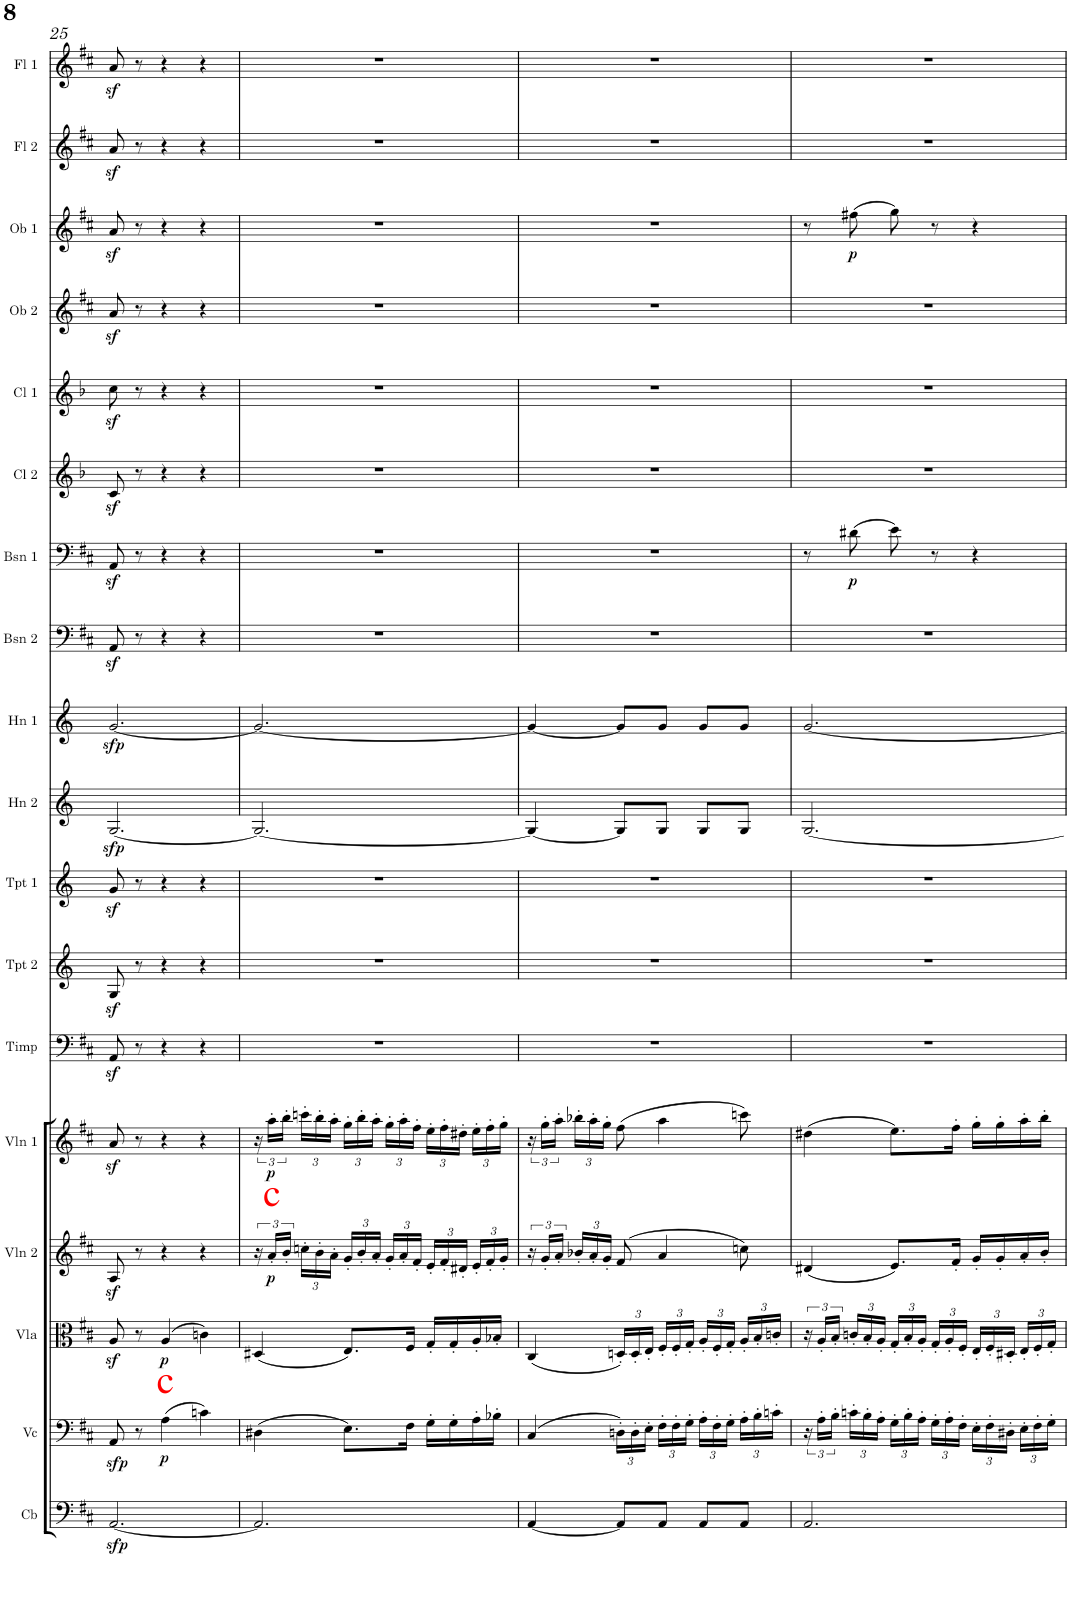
**kern	**dynam	**kern	**dynam	**kern	**text	**dynam	**kern	**dynam	**kern	**text	**dynam	**kern	**kern	**kern	**kern	**dynam	**kern	**dynam	**kern	**kern	**dynam	**kern	**kern	**kern	**kern	**dynam	**kern	**kern
*part18	*part18	*part17	*part17	*part16	*part16	*part16	*part15	*part15	*part14	*part14	*part14	*part13	*part12	*part11	*part10	*part10	*part9	*part9	*part8	*part7	*part7	*part6	*part5	*part4	*part3	*part3	*part2	*part1
*staff18	*staff18	*staff17	*staff17	*staff16	*staff16	*staff16	*staff15	*staff15	*staff14	*staff14	*staff14	*staff13	*staff12	*staff11	*staff10	*staff10	*staff9	*staff9	*staff8	*staff7	*staff7	*staff6	*staff5	*staff4	*staff3	*staff3	*staff2	*staff1
*I"Contrabass	*	*I"Violoncello	*	*I"Viola	*	*	*I"Violin 2	*	*I"Violin 1	*	*	*I"Timpani	*I"D Trumpet 2	*I"D Trumpet 1	*I"D Horn 2	*	*I"D Horn 1	*	*I"Bassoon 2	*I"Bassoon 1	*	*I"A Clarinet 2	*I"A Clarinet 1	*I"Oboe 2	*I"Oboe 1	*	*I"Flute 2	*I"Flute 1
*I'Cb	*	*I'Vc	*	*I'Vla	*	*	*I'Vln 2	*	*I'Vln 1	*	*	*I'Timp	*I'Tpt 2	*I'Tpt 1	*I'Hn 2	*	*I'Hn 1	*	*I'Bsn 2	*I'Bsn 1	*	*I'Cl 2	*I'Cl 1	*I'Ob 2	*I'Ob 1	*	*I'Fl 2	*I'Fl 1
!!LO:PB:g=z
*clefF4	*	*clefF4	*	*clefC3	*	*	*clefG2	*	*clefG2	*	*	*clefF4	*clefG2	*clefG2	*clefG2	*	*clefG2	*	*clefF4	*clefF4	*	*clefG2	*clefG2	*clefG2	*clefG2	*	*clefG2	*clefG2
*Trd7c12	*	*	*	*	*	*	*	*	*	*	*	*	*Trd-1c-2	*Trd-1c-2	*Trd6c10	*	*Trd6c10	*	*	*	*	*Trd2c3	*Trd2c3	*	*	*	*	*
*k[f#c#]	*	*k[f#c#]	*	*k[f#c#]	*	*	*k[f#c#]	*	*k[f#c#]	*	*	*k[f#c#]	*k[]	*k[]	*k[]	*	*k[]	*	*k[f#c#]	*k[f#c#]	*	*k[b-]	*k[b-]	*k[f#c#]	*k[f#c#]	*	*k[f#c#]	*k[f#c#]
*M3/4	*	*M3/4	*	*M3/4	*	*	*M3/4	*	*M3/4	*	*	*M3/4	*M3/4	*M3/4	*M3/4	*	*M3/4	*	*M3/4	*M3/4	*	*M3/4	*M3/4	*M3/4	*M3/4	*	*M3/4	*M3/4
=25	=25	=25	=25	=25	=25	=25	=25	=25	=25	=25	=25	=25	=25	=25	=25	=25	=25	=25	=25	=25	=25	=25	=25	=25	=25	=25	=25	=25
!	!LO:DY:b	!	!LO:DY:b	!	!	!	!	!	!	!	!	!	!	!	!	!LO:DY:b	!	!LO:DY:b	!	!	!	!	!	!	!	!	!	!
[2.AA/	sfp	8AA/	sfp	8Az</	.	.	8Az</	.	8az</	.	.	8AAz</	8Gz</	8gz</	[2.G/	sfp	[2.g/	sfp	8AAz</	8AAz</	.	8cz</	8ccz<\	8az</	8az</	.	8az</	8az</
.	.	8r	.	8r	.	.	8r	.	8r	.	.	8r	8r	8r	.	.	.	.	8r	8r	.	8r	8r	8r	8r	.	8r	8r
!	!	!	!LO:DY:b	!	!LO:LY:b:color=#FF0000	!LO:DY:b	!	!	!	!	!	!	!	!	!	!	!	!	!	!	!	!	!	!	!	!	!	!
.	.	(4A\	p	(4A/	c	p	4r	.	4r	.	.	4r	4r	4r	.	.	.	.	4r	4r	.	4r	4r	4r	4r	.	4r	4r
.	.	4cn\)	.	4cn\)	.	.	4r	.	4r	.	.	4r	4r	4r	.	.	.	.	4r	4r	.	4r	4r	4r	4r	.	4r	4r
=26	=26	=26	=26	=26	=26	=26	=26	=26	=26	=26	=26	=26	=26	=26	=26	=26	=26	=26	=26	=26	=26	=26	=26	=26	=26	=26	=26	=26
2.AA/]	.	(4D#X\	.	(4D#X/	.	.	24r	.	24r	.	.	2.r	2.r	2.r	2.G/_	.	2.g/_	.	2.r	2.r	.	2.r	2.r	2.r	2.r	.	2.r	2.r
!	!	!	!	!	!	!	!	!LO:DY:b	!	!LO:LY:b:color=#FF0000	!LO:DY:b	!	!	!	!	!	!	!	!	!	!	!	!	!	!	!	!	!
.	.	.	.	.	.	.	24a'/LL	p	24aa'\LL	c	p	.	.	.	.	.	.	.	.	.	.	.	.	.	.	.	.	.
.	.	.	.	.	.	.	24b'/JJ	.	24bb'\JJ	.	.	.	.	.	.	.	.	.	.	.	.	.	.	.	.	.	.	.
*	*	*	*	*	*	*	*Xbrackettup	*	*Xbrackettup	*	*	*	*	*	*	*	*	*	*	*	*	*	*	*	*	*	*	*
.	.	.	.	.	.	.	24ccn'\LL	.	24cccn'\LL	.	.	.	.	.	.	.	.	.	.	.	.	.	.	.	.	.	.	.
.	.	.	.	.	.	.	24b'\	.	24bb'\	.	.	.	.	.	.	.	.	.	.	.	.	.	.	.	.	.	.	.
.	.	.	.	.	.	.	24a'\JJ	.	24aa'\JJ	.	.	.	.	.	.	.	.	.	.	.	.	.	.	.	.	.	.	.
.	.	8.E\L)	.	8.E/L)	.	.	24g'/LL	.	24gg'\LL	.	.	.	.	.	.	.	.	.	.	.	.	.	.	.	.	.	.	.
.	.	.	.	.	.	.	24b'/	.	24bb'\	.	.	.	.	.	.	.	.	.	.	.	.	.	.	.	.	.	.	.
.	.	.	.	.	.	.	24a'/JJ	.	24aa'\JJ	.	.	.	.	.	.	.	.	.	.	.	.	.	.	.	.	.	.	.
.	.	.	.	.	.	.	24g'/LL	.	24gg'\LL	.	.	.	.	.	.	.	.	.	.	.	.	.	.	.	.	.	.	.
.	.	.	.	.	.	.	24a'/	.	24aa'\	.	.	.	.	.	.	.	.	.	.	.	.	.	.	.	.	.	.	.
.	.	16F#\Jk	.	16F#/Jk	.	.	.	.	.	.	.	.	.	.	.	.	.	.	.	.	.	.	.	.	.	.	.	.
.	.	.	.	.	.	.	24f#'/JJ	.	24ff#'\JJ	.	.	.	.	.	.	.	.	.	.	.	.	.	.	.	.	.	.	.
.	.	16G'\LL	.	16G'/LL	.	.	24e'/LL	.	24ee'\LL	.	.	.	.	.	.	.	.	.	.	.	.	.	.	.	.	.	.	.
.	.	.	.	.	.	.	24f#'/	.	24ff#'\	.	.	.	.	.	.	.	.	.	.	.	.	.	.	.	.	.	.	.
.	.	16G'\	.	16G'/	.	.	.	.	.	.	.	.	.	.	.	.	.	.	.	.	.	.	.	.	.	.	.	.
.	.	.	.	.	.	.	24d#X'/JJ	.	24dd#X'\JJ	.	.	.	.	.	.	.	.	.	.	.	.	.	.	.	.	.	.	.
.	.	16A'\	.	16A'/	.	.	24e'/LL	.	24ee'\LL	.	.	.	.	.	.	.	.	.	.	.	.	.	.	.	.	.	.	.
.	.	.	.	.	.	.	24f#'/	.	24ff#'\	.	.	.	.	.	.	.	.	.	.	.	.	.	.	.	.	.	.	.
.	.	16B-X'\JJ	.	16B-X'/JJ	.	.	.	.	.	.	.	.	.	.	.	.	.	.	.	.	.	.	.	.	.	.	.	.
.	.	.	.	.	.	.	24g'/JJ	.	24gg'\JJ	.	.	.	.	.	.	.	.	.	.	.	.	.	.	.	.	.	.	.
=27	=27	=27	=27	=27	=27	=27	=27	=27	=27	=27	=27	=27	=27	=27	=27	=27	=27	=27	=27	=27	=27	=27	=27	=27	=27	=27	=27	=27
*	*	*	*	*	*	*	*brackettup	*	*brackettup	*	*	*	*	*	*	*	*	*	*	*	*	*	*	*	*	*	*	*
[4AA/	.	(4C#/	.	(4C#/	.	.	24r	.	24r	.	.	2.r	2.r	2.r	4G/_	.	4g/_	.	2.r	2.r	.	2.r	2.r	2.r	2.r	.	2.r	2.r
.	.	.	.	.	.	.	24g'/LL	.	24gg'\LL	.	.	.	.	.	.	.	.	.	.	.	.	.	.	.	.	.	.	.
.	.	.	.	.	.	.	24a'/JJ	.	24aa'\JJ	.	.	.	.	.	.	.	.	.	.	.	.	.	.	.	.	.	.	.
*	*	*	*	*	*	*	*Xbrackettup	*	*Xbrackettup	*	*	*	*	*	*	*	*	*	*	*	*	*	*	*	*	*	*	*
.	.	.	.	.	.	.	24b-X'/LL	.	24bb-X'\LL	.	.	.	.	.	.	.	.	.	.	.	.	.	.	.	.	.	.	.
.	.	.	.	.	.	.	24a'/	.	24aa'\	.	.	.	.	.	.	.	.	.	.	.	.	.	.	.	.	.	.	.
.	.	.	.	.	.	.	24g'/JJ	.	24gg'\JJ	.	.	.	.	.	.	.	.	.	.	.	.	.	.	.	.	.	.	.
*	*	*Xbrackettup	*	*Xbrackettup	*	*	*	*	*	*	*	*	*	*	*	*	*	*	*	*	*	*	*	*	*	*	*	*
8AA/L]	.	24Dn'\LL)	.	24Dn'/LL)	.	.	(8f#/	.	(8ff#\	.	.	.	.	.	8G/L]	.	8g/L]	.	.	.	.	.	.	.	.	.	.	.
.	.	24D'\	.	24D'/	.	.	.	.	.	.	.	.	.	.	.	.	.	.	.	.	.	.	.	.	.	.	.	.
.	.	24E'\JJ	.	24E'/JJ	.	.	.	.	.	.	.	.	.	.	.	.	.	.	.	.	.	.	.	.	.	.	.	.
8AA/J	.	24F#'\LL	.	24F#'/LL	.	.	4a/	.	4aa\	.	.	.	.	.	8G/J	.	8g/J	.	.	.	.	.	.	.	.	.	.	.
.	.	24F#'\	.	24F#'/	.	.	.	.	.	.	.	.	.	.	.	.	.	.	.	.	.	.	.	.	.	.	.	.
.	.	24G'\JJ	.	24G'/JJ	.	.	.	.	.	.	.	.	.	.	.	.	.	.	.	.	.	.	.	.	.	.	.	.
8AA/L	.	24A'\LL	.	24A'/LL	.	.	.	.	.	.	.	.	.	.	8G/L	.	8g/L	.	.	.	.	.	.	.	.	.	.	.
.	.	24F#'\	.	24F#'/	.	.	.	.	.	.	.	.	.	.	.	.	.	.	.	.	.	.	.	.	.	.	.	.
.	.	24G'\JJ	.	24G'/JJ	.	.	.	.	.	.	.	.	.	.	.	.	.	.	.	.	.	.	.	.	.	.	.	.
8AA/J	.	24A'\LL	.	24A'/LL	.	.	8ccn\)	.	8cccn\)	.	.	.	.	.	8G/J	.	8g/J	.	.	.	.	.	.	.	.	.	.	.
.	.	24B'\	.	24B'/	.	.	.	.	.	.	.	.	.	.	.	.	.	.	.	.	.	.	.	.	.	.	.	.
.	.	24cn'\JJ	.	24cn'/JJ	.	.	.	.	.	.	.	.	.	.	.	.	.	.	.	.	.	.	.	.	.	.	.	.
=28	=28	=28	=28	=28	=28	=28	=28	=28	=28	=28	=28	=28	=28	=28	=28	=28	=28	=28	=28	=28	=28	=28	=28	=28	=28	=28	=28	=28
*	*	*brackettup	*	*brackettup	*	*	*	*	*	*	*	*	*	*	*	*	*	*	*	*	*	*	*	*	*	*	*	*
2.AA/	.	24r	.	24r	.	.	(4d#X/	.	(4dd#X\	.	.	2.r	2.r	2.r	[2.G/	.	[2.g/	.	2.r	8r	.	2.r	2.r	2.r	8r	.	2.r	2.r
.	.	24A'\LL	.	24A'/LL	.	.	.	.	.	.	.	.	.	.	.	.	.	.	.	.	.	.	.	.	.	.	.	.
.	.	24B'\JJ	.	24B'/JJ	.	.	.	.	.	.	.	.	.	.	.	.	.	.	.	.	.	.	.	.	.	.	.	.
*	*	*Xbrackettup	*	*Xbrackettup	*	*	*	*	*	*	*	*	*	*	*	*	*	*	*	*	*	*	*	*	*	*	*	*
!	!	!	!	!	!	!	!	!	!	!	!	!	!	!	!	!	!	!	!	!	!LO:DY:b	!	!	!	!	!LO:DY:b	!	!
.	.	24cn'\LL	.	24cn'/LL	.	.	.	.	.	.	.	.	.	.	.	.	.	.	.	(8d#X\	p	.	.	.	(8ff#X\	p	.	.
.	.	24B'\	.	24B'/	.	.	.	.	.	.	.	.	.	.	.	.	.	.	.	.	.	.	.	.	.	.	.	.
.	.	24A'\JJ	.	24A'/JJ	.	.	.	.	.	.	.	.	.	.	.	.	.	.	.	.	.	.	.	.	.	.	.	.
.	.	24G'\LL	.	24G'/LL	.	.	8.e/L)	.	8.ee\L)	.	.	.	.	.	.	.	.	.	.	8e\)	.	.	.	.	8gg\)	.	.	.
.	.	24B'\	.	24B'/	.	.	.	.	.	.	.	.	.	.	.	.	.	.	.	.	.	.	.	.	.	.	.	.
.	.	24A'\JJ	.	24A'/JJ	.	.	.	.	.	.	.	.	.	.	.	.	.	.	.	.	.	.	.	.	.	.	.	.
.	.	24G'\LL	.	24G'/LL	.	.	.	.	.	.	.	.	.	.	.	.	.	.	.	8r	.	.	.	.	8r	.	.	.
.	.	24A'\	.	24A'/	.	.	.	.	.	.	.	.	.	.	.	.	.	.	.	.	.	.	.	.	.	.	.	.
.	.	.	.	.	.	.	16f#'/Jk	.	16ff#'\Jk	.	.	.	.	.	.	.	.	.	.	.	.	.	.	.	.	.	.	.
.	.	24F#'\JJ	.	24F#'/JJ	.	.	.	.	.	.	.	.	.	.	.	.	.	.	.	.	.	.	.	.	.	.	.	.
.	.	24E'\LL	.	24E'/LL	.	.	16g'/LL	.	16gg'\LL	.	.	.	.	.	.	.	.	.	.	4r	.	.	.	.	4r	.	.	.
.	.	24F#'\	.	24F#'/	.	.	.	.	.	.	.	.	.	.	.	.	.	.	.	.	.	.	.	.	.	.	.	.
.	.	.	.	.	.	.	16g'/	.	16gg'\	.	.	.	.	.	.	.	.	.	.	.	.	.	.	.	.	.	.	.
.	.	24D#X'\JJ	.	24D#X'/JJ	.	.	.	.	.	.	.	.	.	.	.	.	.	.	.	.	.	.	.	.	.	.	.	.
.	.	24E'\LL	.	24E'/LL	.	.	16a'/	.	16aa'\	.	.	.	.	.	.	.	.	.	.	.	.	.	.	.	.	.	.	.
.	.	24F#'\	.	24F#'/	.	.	.	.	.	.	.	.	.	.	.	.	.	.	.	.	.	.	.	.	.	.	.	.
.	.	.	.	.	.	.	16b'/JJ	.	16bb'\JJ	.	.	.	.	.	.	.	.	.	.	.	.	.	.	.	.	.	.	.
.	.	24G'\JJ	.	24G'/JJ	.	.	.	.	.	.	.	.	.	.	.	.	.	.	.	.	.	.	.	.	.	.	.	.
=	=	=	=	=	=	=	=	=	=	=	=	=	=	=	=	=	=	=	=	=	=	=	=	=	=	=	=	=
*-	*-	*-	*-	*-	*-	*-	*-	*-	*-	*-	*-	*-	*-	*-	*-	*-	*-	*-	*-	*-	*-	*-	*-	*-	*-	*-	*-	*-
